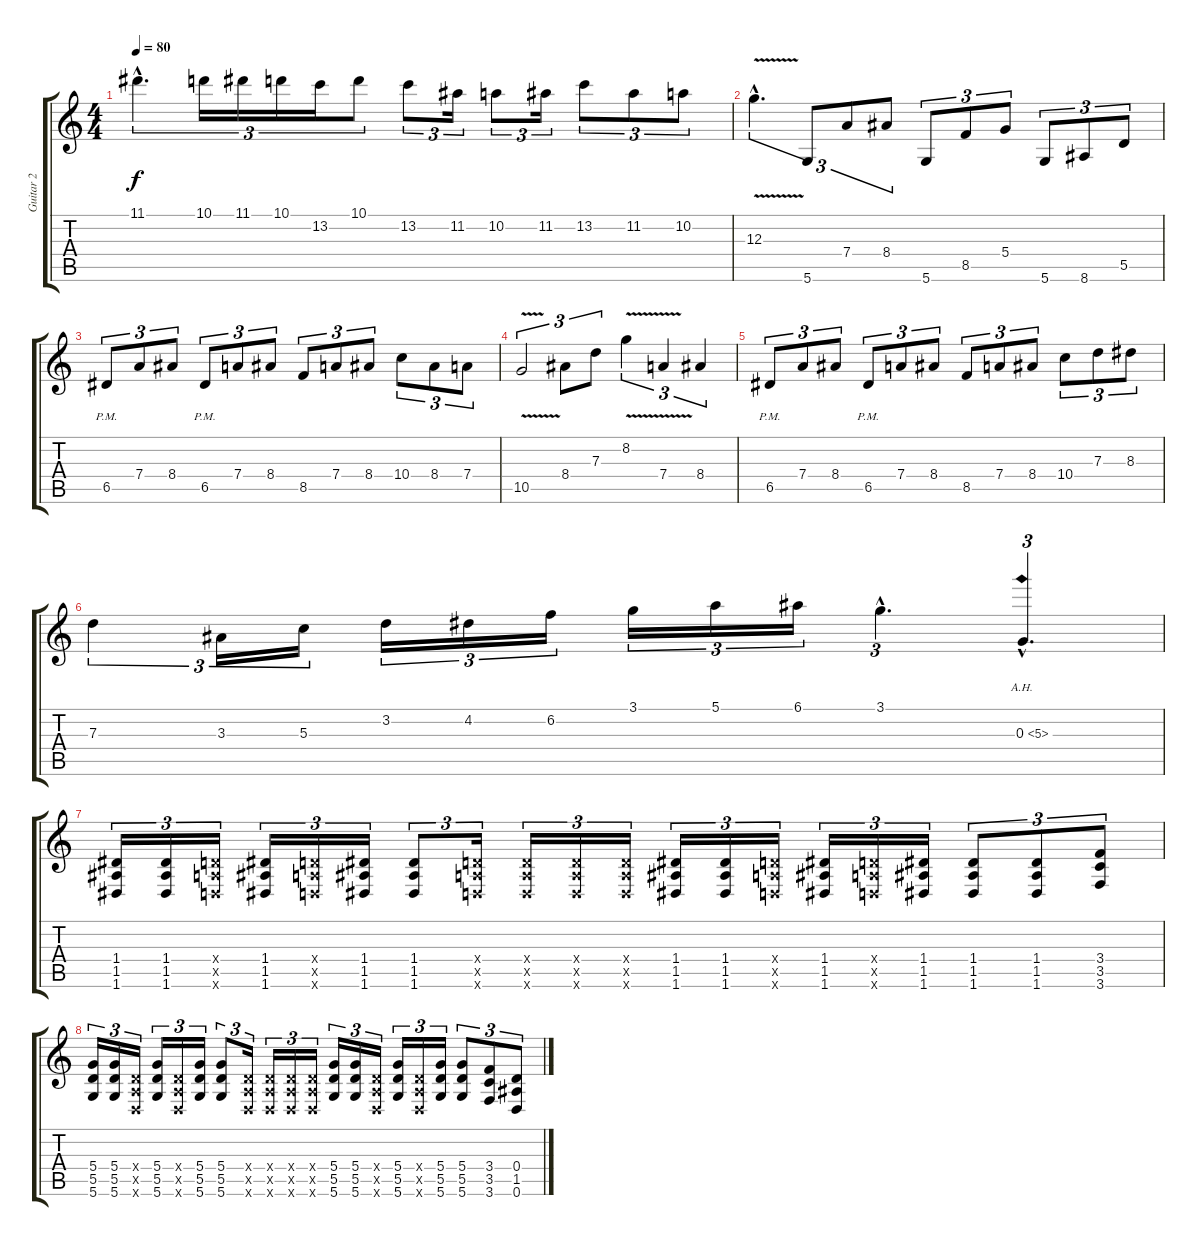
\track ("Guitar 2" "Guitar 2") {instrument distortionguitar}
\staff {score tabs}
\tuning (E4 B3 G3 D3 A2 D2) {hide}
\ts (4 4)
\tempo 80
\clef g2
\ks c
11.1{hac}.4{d tu (3 2) dy f} 10.1.16{tu (3 2)} 11.1.16{tu (3 2)} 10.1.16{tu (3 2)} 13.2.16{tu (3 2)} 10.1.8{tu (3 2)} 13.2.8{tu (3 2)} 11.2.16{tu (3 2)} 10.2.8{tu (3 2)} 11.2.16{tu (3 2)} 13.2.8{tu (3 2)} 11.2.8{tu (3 2)} 10.2.8{tu (3 2)} |
12.3{v hac}.4{d tu (3 2)} 5.6.8{tu (3 2)} 7.4.8{tu (3 2)} 8.4.8{tu (3 2)} 5.6.8{tu (3 2)} 8.5.8{tu (3 2)} 5.4.8{tu (3 2)} 5.6.8{tu (3 2)} 8.6.8{tu (3 2)} 5.5.8{tu (3 2)} |
6.5{pm}.8{tu (3 2)} 7.4.8{tu (3 2)} 8.4.8{tu (3 2)} 6.5{pm}.8{tu (3 2)} 7.4.8{tu (3 2)} 8.4.8{tu (3 2)} 8.5.8{tu (3 2)} 7.4.8{tu (3 2)} 8.4.8{tu (3 2)} 10.4.8{tu (3 2)} 8.4.8{tu (3 2)} 7.4.8{tu (3 2)} |
10.5{v}.2{tu (3 2)} 8.4.8{tu (3 2)} 7.3.8{tu (3 2)} 8.2{v}.4{tu (3 2)} 7.4{v}.4{tu (3 2)} 8.4.4{tu (3 2)} |
6.5{pm}.8{tu (3 2)} 7.4.8{tu (3 2)} 8.4.8{tu (3 2)} 6.5{pm}.8{tu (3 2)} 7.4.8{tu (3 2)} 8.4.8{tu (3 2)} 8.5.8{tu (3 2)} 7.4.8{tu (3 2)} 8.4.8{tu (3 2)} 10.4.8{tu (3 2)} 7.3.8{tu (3 2)} 8.3.8{tu (3 2)} |
7.3.4{tu (3 2)} 3.3.16{tu (3 2)} 5.3.16{tu (3 2)} 3.2.16{tu (3 2)} 4.2.16{tu (3 2)} 6.2.16{tu (3 2)} 3.1.16{tu (3 2)} 5.1.16{tu (3 2)} 6.1.16{tu (3 2)} 3.1{hac}.4{d tu (3 2)} 0.3{ah 5 hac}.4{d tu (3 2)} |
(1.4 1.5 1.6).16{tu (3 2)} (1.4 1.5 1.6).16{tu (3 2)} (0.4{x} 0.5{x} 0.6{x}).16{tu (3 2)} (1.4 1.5 1.6).16{tu (3 2)} (0.4{x} 0.5{x} 0.6{x}).16{tu (3 2)} (1.4 1.5 1.6).16{tu (3 2)} (1.4 1.5 1.6).8{tu (3 2)} (0.4{x} 0.5{x} 0.6{x}).16{tu (3 2)} (0.4{x} 0.5{x} 0.6{x}).16{tu (3 2)} (0.4{x} 0.5{x} 0.6{x}).16{tu (3 2)} (0.4{x} 0.5{x} 0.6{x}).16{tu (3 2)} (1.4 1.5 1.6).16{tu (3 2)} (1.4 1.5 1.6).16{tu (3 2)} (0.4{x} 0.5{x} 0.6{x}).16{tu (3 2)} (1.4 1.5 1.6).16{tu (3 2)} (0.4{x} 0.5{x} 0.6{x}).16{tu (3 2)} (1.4 1.5 1.6).16{tu (3 2)} (1.4 1.5 1.6).8{tu (3 2)} (1.4 1.5 1.6).8{tu (3 2)} (3.4 3.5 3.6).8{tu (3 2)} |
(5.4 5.5 5.6).16{tu (3 2)} (5.4 5.5 5.6).16{tu (3 2)} (0.4{x} 0.5{x} 0.6{x}).16{tu (3 2)} (5.4 5.5 5.6).16{tu (3 2)} (0.4{x} 0.5{x} 0.6{x}).16{tu (3 2)} (5.4 5.5 5.6).16{tu (3 2)} (5.4 5.5 5.6).8{tu (3 2)} (0.4{x} 0.5{x} 0.6{x}).16{tu (3 2)} (0.4{x} 0.5{x} 0.6{x}).16{tu (3 2)} (0.4{x} 0.5{x} 0.6{x}).16{tu (3 2)} (0.4{x} 0.5{x} 0.6{x}).16{tu (3 2)} (5.4 5.5 5.6).16{tu (3 2)} (5.4 5.5 5.6).16{tu (3 2)} (0.4{x} 0.5{x} 0.6{x}).16{tu (3 2)} (5.4 5.5 5.6).16{tu (3 2)} (0.4{x} 0.5{x} 0.6{x}).16{tu (3 2)} (5.4 5.5 5.6).16{tu (3 2)} (5.4 5.5 5.6).8{tu (3 2)} (3.4 3.5 3.6).8{tu (3 2)} (0.4 1.5 0.6).8{tu (3 2)}
